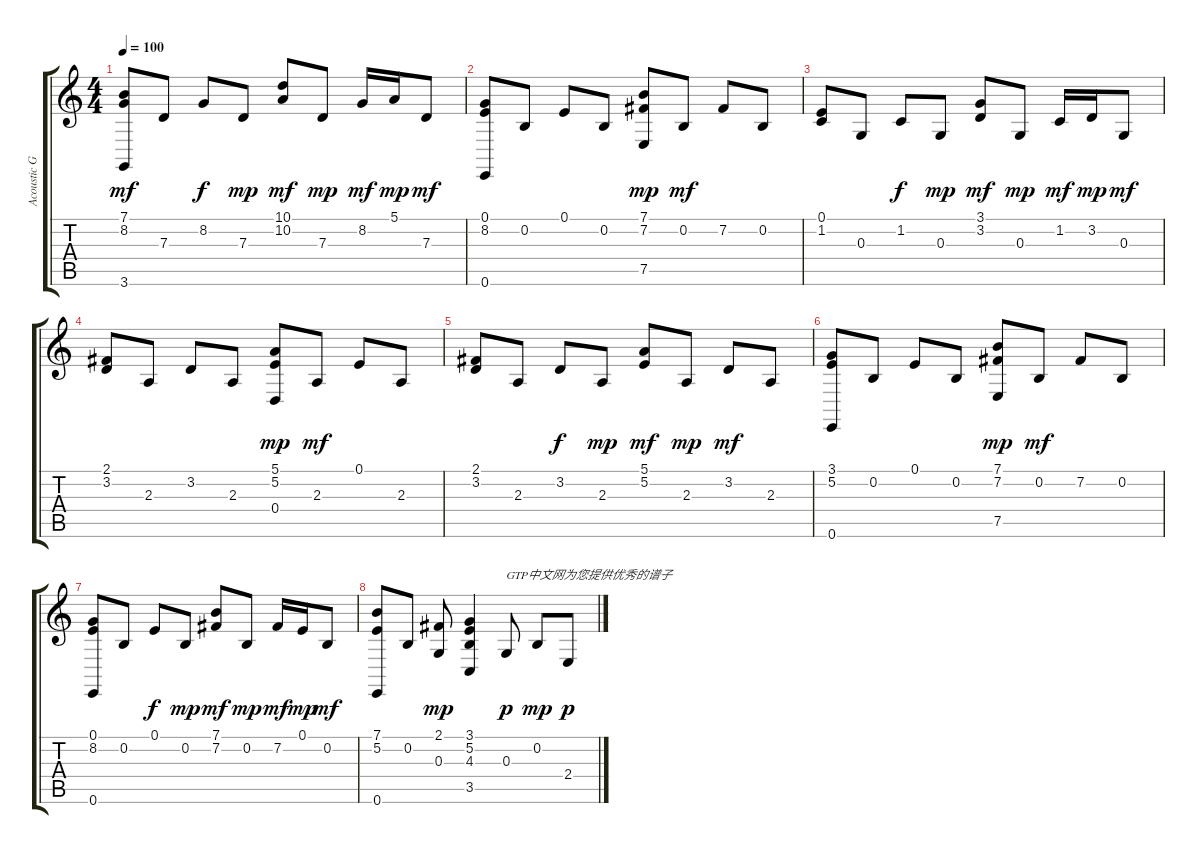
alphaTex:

\track ("Acoustic Grand Piano" "Acoustic G") {instrument acousticgrandpiano}
\staff {score tabs}
\tuning (E4 B3 G3 D3 A2 E2) {hide}
\ts (4 4)
\tempo 100
\clef g2
\ks c
(7.1 8.2 3.6).8{dy mf} 7.3.8 8.2.8{dy f} 7.3.8{dy mp} (10.1 10.2).8{dy mf} 7.3.8{dy mp} 8.2.16{dy mf} 5.1.16{dy mp} 7.3.8{dy mf} |
(0.1 8.2 0.6).8 0.2.8 0.1.8 0.2.8 (7.1 7.2 7.5).8{dy mp} 0.2.8{dy mf} 7.2.8 0.2.8 |
(0.1 1.2).8 0.3.8 1.2.8{dy f} 0.3.8{dy mp} (3.1 3.2).8{dy mf} 0.3.8{dy mp} 1.2.16{dy mf} 3.2.16{dy mp} 0.3.8{dy mf} |
(2.1 3.2).8 2.3.8 3.2.8 2.3.8 (5.1 5.2 0.4).8{dy mp} 2.3.8{dy mf} 0.1.8 2.3.8 |
(2.1 3.2).8 2.3.8 3.2.8{dy f} 2.3.8{dy mp} (5.1 5.2).8{dy mf} 2.3.8{dy mp} 3.2.8{dy mf} 2.3.8 |
(3.1 5.2 0.6).8 0.2.8 0.1.8 0.2.8 (7.1 7.2 7.5).8{dy mp} 0.2.8{dy mf} 7.2.8 0.2.8 |
(0.1 8.2 0.6).8 0.2.8 0.1.8{dy f} 0.2.8{dy mp} (7.1 7.2).8{dy mf} 0.2.8{dy mp} 7.2.16{dy mf} 0.1.16{dy mp} 0.2.8{dy mf} |
(7.1 5.2 0.6).8 0.2.8 (2.1 0.3).8{dy mp} (3.1 5.2 4.3 3.5).4 0.3.8{txt "GTP中文网为您提供优秀的谱子" dy p} 0.2.8{dy mp} 2.4.8{dy p}
